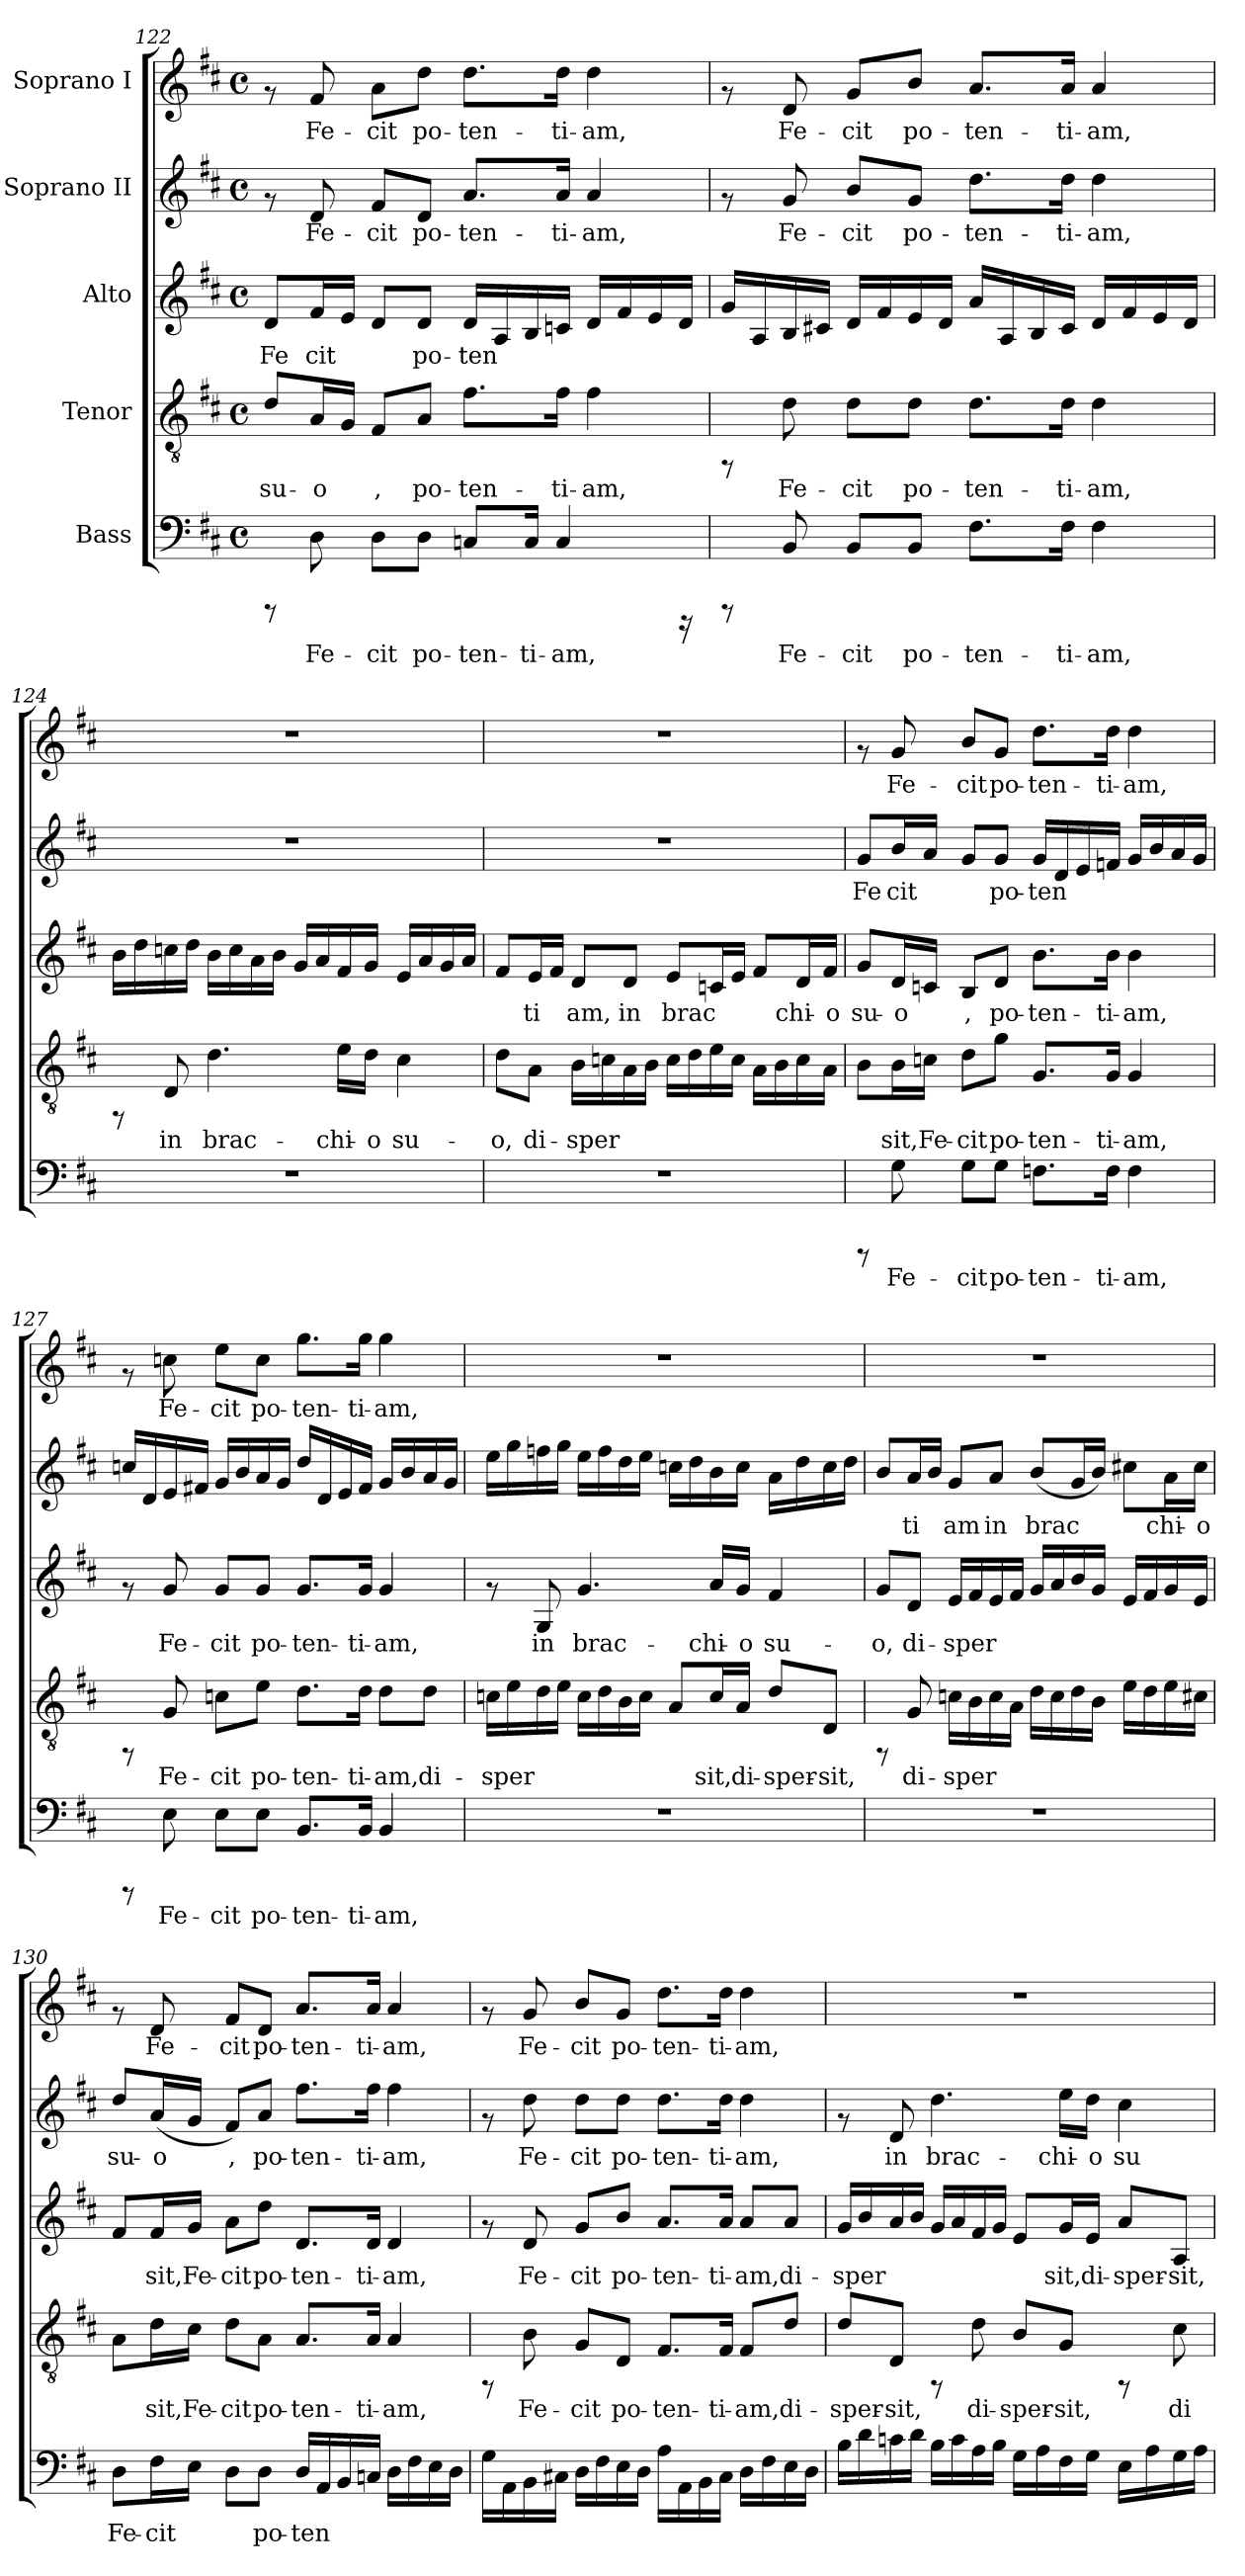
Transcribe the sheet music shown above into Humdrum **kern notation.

**kern	**text	**kern	**text	**kern	**text	**kern	**text	**kern	**text
*part5	*part5	*part4	*part4	*part3	*part3	*part2	*part2	*part1	*part1
*staff5	*staff5	*staff4	*staff4	*staff3	*staff3	*staff2	*staff2	*staff1	*staff1
*I"Bass	*	*I"Tenor	*	*I"Alto	*	*I"Soprano II	*	*I"Soprano I	*
*clefF4	*	*clefGv2	*	*clefG2	*	*clefG2	*	*clefG2	*
*k[f#c#]	*	*k[f#c#]	*	*k[f#c#]	*	*k[f#c#]	*	*k[f#c#]	*
*D:	*	*D:	*	*D:	*	*D:	*	*D:	*
*M4/4	*	*M4/4	*	*M4/4	*	*M4/4	*	*M4/4	*
*met(c)	*	*met(c)	*	*met(c)	*	*met(c)	*	*met(c)	*
=122	=122	=122	=122	=122	=122	=122	=122	=122	=122
!	!	!	!LO:LY:b	!	!LO:LY:b	!	!	!	!
8rCCC	.	8d/L	su-	8d/L	Fe	8rf	.	8rf	.
!	!LO:LY:b	!	!LO:LY:b	!	!LO:LY:b	!	!LO:LY:b	!	!LO:LY:b
8D\	Fe-	16A/	-o	16f#/	cit	8d/	Fe-	8f#/	Fe-
!	!	!	!LO:LY:b	!	!LO:LY:b	!	!	!	!
.	.	16G/J	.	16e/J	.	.	.	.	.
!	!LO:LY:b	!	!LO:LY:b	!	!LO:LY:b	!	!LO:LY:b	!	!LO:LY:b
8D\L	-cit	8F#/L	,	8d/L	.	8f#/L	-cit	8a\L	-cit
!	!LO:LY:b	!	!LO:LY:b	!	!LO:LY:b	!	!LO:LY:b	!	!LO:LY:b
8D\J	po-	8A/J	po-	8d/J	po-	8d/J	po-	8dd\J	po-
!	!LO:LY:b	!	!LO:LY:b	!	!LO:LY:b	!	!LO:LY:b	!	!LO:LY:b
8Cn/L	-ten-	8.f#\L	-ten-	16d/L	-ten-	8.a/L	-ten-	8.dd\L	-ten-
!	!	!	!	!	!LO:LY:b	!	!	!	!
.	.	.	.	16A/	--	.	.	.	.
!	!LO:LY:b	!	!	!	!LO:LY:b	!	!	!	!
16C/J	-ti-	.	.	16B/	--	.	.	.	.
!	!LO:LY:b	!	!LO:LY:b	!	!LO:LY:b	!	!LO:LY:b	!	!LO:LY:b
4C/	-am,	16f#\J	-ti-	16cn/J	--	16a/J	-ti-	16dd\J	-ti-
!	!	!	!LO:LY:b	!	!LO:LY:b	!	!LO:LY:b	!	!LO:LY:b
.	.	4f#\	-am,	16d/L	--	4a/	-am,	4dd\	-am,
!	!	!	!	!	!LO:LY:b	!	!	!	!
.	.	.	.	16f#/	--	.	.	.	.
!	!	!	!	!	!LO:LY:b	!	!	!	!
.	.	.	.	16e/	--	.	.	.	.
!	!	!	!	!	!LO:LY:b	!	!	!	!
16rBBBB	.	.	.	16d/J	--	.	.	.	.
=123	=123	=123	=123	=123	=123	=123	=123	=123	=123
!	!	!	!	!	!LO:LY:b	!	!	!	!
8rCCC	.	8rFF	.	16g/L	--	8rf	.	8rf	.
!	!	!	!	!	!LO:LY:b	!	!	!	!
.	.	.	.	16A/	--	.	.	.	.
!	!LO:LY:b	!	!LO:LY:b	!	!LO:LY:b	!	!LO:LY:b	!	!LO:LY:b
8BB/	Fe-	8d\	Fe-	16B/	--	8g/	Fe-	8d/	Fe-
!	!	!	!	!	!LO:LY:b	!	!	!	!
.	.	.	.	16c#X/J	--	.	.	.	.
!	!LO:LY:b	!	!LO:LY:b	!	!LO:LY:b	!	!LO:LY:b	!	!LO:LY:b
8BB/L	-cit	8d\L	-cit	16d/L	--	8b/L	-cit	8g/L	-cit
!	!	!	!	!	!LO:LY:b	!	!	!	!
.	.	.	.	16f#/	--	.	.	.	.
!	!LO:LY:b	!	!LO:LY:b	!	!LO:LY:b	!	!LO:LY:b	!	!LO:LY:b
8BB/J	po-	8d\J	po-	16e/	--	8g/J	po-	8b/J	po-
!	!	!	!	!	!LO:LY:b	!	!	!	!
.	.	.	.	16d/J	--	.	.	.	.
!	!LO:LY:b	!	!LO:LY:b	!	!LO:LY:b	!	!LO:LY:b	!	!LO:LY:b
8.F#\L	-ten-	8.d\L	-ten-	16a/L	--	8.dd\L	-ten-	8.a/L	-ten-
!	!	!	!	!	!LO:LY:b	!	!	!	!
.	.	.	.	16A/	--	.	.	.	.
!	!	!	!	!	!LO:LY:b	!	!	!	!
.	.	.	.	16B/	--	.	.	.	.
!	!LO:LY:b	!	!LO:LY:b	!	!LO:LY:b	!	!LO:LY:b	!	!LO:LY:b
16F#\J	-ti-	16d\J	-ti-	16c#/J	--	16dd\J	-ti-	16a/J	-ti-
!	!LO:LY:b	!	!LO:LY:b	!	!LO:LY:b	!	!LO:LY:b	!	!LO:LY:b
4F#\	-am,	4d\	-am,	16d/L	--	4dd\	-am,	4a/	-am,
!	!	!	!	!	!LO:LY:b	!	!	!	!
.	.	.	.	16f#/	--	.	.	.	.
!	!	!	!	!	!LO:LY:b	!	!	!	!
.	.	.	.	16e/	--	.	.	.	.
!	!	!	!	!	!LO:LY:b	!	!	!	!
.	.	.	.	16d/J	--	.	.	.	.
!!LO:PB:g=z
=124	=124	=124	=124	=124	=124	=124	=124	=124	=124
!	!	!	!	!	!LO:LY:b	!	!	!	!
1r	.	8rFF	.	16b\L	--	1r	.	1r	.
!	!	!	!	!	!LO:LY:b	!	!	!	!
.	.	.	.	16dd\	--	.	.	.	.
!	!	!	!LO:LY:b	!	!LO:LY:b	!	!	!	!
.	.	8D/	in	16ccn\	--	.	.	.	.
!	!	!	!	!	!LO:LY:b	!	!	!	!
.	.	.	.	16dd\J	--	.	.	.	.
!	!	!	!LO:LY:b	!	!LO:LY:b	!	!	!	!
.	.	4.d\	brac-	16b\L	--	.	.	.	.
!	!	!	!	!	!LO:LY:b	!	!	!	!
.	.	.	.	16cc\	--	.	.	.	.
!	!	!	!	!	!LO:LY:b	!	!	!	!
.	.	.	.	16a\	--	.	.	.	.
!	!	!	!	!	!LO:LY:b	!	!	!	!
.	.	.	.	16b\J	--	.	.	.	.
!	!	!	!	!	!LO:LY:b	!	!	!	!
.	.	.	.	16g/L	--	.	.	.	.
!	!	!	!	!	!LO:LY:b	!	!	!	!
.	.	.	.	16a/	--	.	.	.	.
!	!	!	!LO:LY:b	!	!LO:LY:b	!	!	!	!
.	.	16e\L	-chi-	16f#/	--	.	.	.	.
!	!	!	!LO:LY:b	!	!LO:LY:b	!	!	!	!
.	.	16d\J	-o	16g/J	--	.	.	.	.
!	!	!	!LO:LY:b	!	!LO:LY:b	!	!	!	!
.	.	4c#\	su-	16e/L	--	.	.	.	.
!	!	!	!	!	!LO:LY:b	!	!	!	!
.	.	.	.	16a/	--	.	.	.	.
!	!	!	!	!	!LO:LY:b	!	!	!	!
.	.	.	.	16g/	--	.	.	.	.
!	!	!	!	!	!LO:LY:b	!	!	!	!
.	.	.	.	16a/J	--	.	.	.	.
=125	=125	=125	=125	=125	=125	=125	=125	=125	=125
!	!	!	!LO:LY:b	!	!LO:LY:b	!	!	!	!
1r	.	8d\L	-o,	8f#/L	--	1r	.	1r	.
!	!	!	!LO:LY:b	!	!LO:LY:b	!	!	!	!
.	.	8A\J	di-	16e/	-ti-	.	.	.	.
!	!	!	!	!	!LO:LY:b	!	!	!	!
.	.	.	.	16f#/J	--	.	.	.	.
!	!	!	!LO:LY:b	!	!LO:LY:b	!	!	!	!
.	.	16B\L	-sper-	8d/L	-am,	.	.	.	.
!	!	!	!LO:LY:b	!	!	!	!	!	!
.	.	16cn\	--	.	.	.	.	.	.
!	!	!	!LO:LY:b	!	!LO:LY:b	!	!	!	!
.	.	16A\	--	8d/J	in	.	.	.	.
!	!	!	!LO:LY:b	!	!	!	!	!	!
.	.	16B\J	--	.	.	.	.	.	.
!	!	!	!LO:LY:b	!	!LO:LY:b	!	!	!	!
.	.	16c\L	--	8e/L	brac-	.	.	.	.
!	!	!	!LO:LY:b	!	!	!	!	!	!
.	.	16d\	--	.	.	.	.	.	.
!	!	!	!LO:LY:b	!	!LO:LY:b	!	!	!	!
.	.	16e\	--	16cn/	--	.	.	.	.
!	!	!	!LO:LY:b	!	!LO:LY:b	!	!	!	!
.	.	16c\J	--	16e/J	--	.	.	.	.
!	!	!	!LO:LY:b	!	!LO:LY:b	!	!	!	!
.	.	16A\L	--	8f#/L	--	.	.	.	.
!	!	!	!LO:LY:b	!	!	!	!	!	!
.	.	16B\	--	.	.	.	.	.	.
!	!	!	!LO:LY:b	!	!LO:LY:b	!	!	!	!
.	.	16c\	--	16d/	-chi-	.	.	.	.
!	!	!	!LO:LY:b	!	!LO:LY:b	!	!	!	!
.	.	16A\J	--	16f#/J	-o	.	.	.	.
=126	=126	=126	=126	=126	=126	=126	=126	=126	=126
!	!	!	!LO:LY:b	!	!LO:LY:b	!	!LO:LY:b	!	!
8rCCC	.	8B\L	--	8g/L	su-	8g/L	Fe	8rf	.
!	!LO:LY:b	!	!LO:LY:b	!	!LO:LY:b	!	!LO:LY:b	!	!LO:LY:b
8G\	Fe-	16B\	-sit,	16d/	-o	16b/	cit	8g/	Fe-
!	!	!	!LO:LY:b	!	!LO:LY:b	!	!LO:LY:b	!	!
.	.	16cn\J	Fe-	16cn/J	.	16a/J	.	.	.
!	!LO:LY:b	!	!LO:LY:b	!	!LO:LY:b	!	!LO:LY:b	!	!LO:LY:b
8G\L	-cit	8d\L	-cit	8B/L	,	8g/L	.	8b/L	-cit
!	!LO:LY:b	!	!LO:LY:b	!	!LO:LY:b	!	!LO:LY:b	!	!LO:LY:b
8G\J	po-	8g\J	po-	8d/J	po-	8g/J	po-	8g/J	po-
!	!LO:LY:b	!	!LO:LY:b	!	!LO:LY:b	!	!LO:LY:b	!	!LO:LY:b
8.Fn\L	-ten-	8.G/L	-ten-	8.b\L	-ten-	16g/L	-ten-	8.dd\L	-ten-
!	!	!	!	!	!	!	!LO:LY:b	!	!
.	.	.	.	.	.	16d/	--	.	.
!	!	!	!	!	!	!	!LO:LY:b	!	!
.	.	.	.	.	.	16e/	--	.	.
!	!LO:LY:b	!	!LO:LY:b	!	!LO:LY:b	!	!LO:LY:b	!	!LO:LY:b
16F\J	-ti-	16G/J	-ti-	16b\J	-ti-	16fn/J	--	16dd\J	-ti-
!	!LO:LY:b	!	!LO:LY:b	!	!LO:LY:b	!	!LO:LY:b	!	!LO:LY:b
4F\	-am,	4G/	-am,	4b\	-am,	16g/L	--	4dd\	-am,
!	!	!	!	!	!	!	!LO:LY:b	!	!
.	.	.	.	.	.	16b/	--	.	.
!	!	!	!	!	!	!	!LO:LY:b	!	!
.	.	.	.	.	.	16a/	--	.	.
!	!	!	!	!	!	!	!LO:LY:b	!	!
.	.	.	.	.	.	16g/J	--	.	.
!!LO:PB:g=z
=127	=127	=127	=127	=127	=127	=127	=127	=127	=127
!	!	!	!	!	!	!	!LO:LY:b	!	!
8rCCC	.	8rFF	.	8rf	.	16ccn/L	--	8rf	.
!	!	!	!	!	!	!	!LO:LY:b	!	!
.	.	.	.	.	.	16d/	--	.	.
!	!LO:LY:b	!	!LO:LY:b	!	!LO:LY:b	!	!LO:LY:b	!	!LO:LY:b
8E\	Fe-	8G/	Fe-	8g/	Fe-	16e/	--	8ccn\	Fe-
!	!	!	!	!	!	!	!LO:LY:b	!	!
.	.	.	.	.	.	16f#X/J	--	.	.
!	!LO:LY:b	!	!LO:LY:b	!	!LO:LY:b	!	!LO:LY:b	!	!LO:LY:b
8E\L	-cit	8cn\L	-cit	8g/L	-cit	16g/L	--	8ee\L	-cit
!	!	!	!	!	!	!	!LO:LY:b	!	!
.	.	.	.	.	.	16b/	--	.	.
!	!LO:LY:b	!	!LO:LY:b	!	!LO:LY:b	!	!LO:LY:b	!	!LO:LY:b
8E\J	po-	8e\J	po-	8g/J	po-	16a/	--	8cc\J	po-
!	!	!	!	!	!	!	!LO:LY:b	!	!
.	.	.	.	.	.	16g/J	--	.	.
!	!LO:LY:b	!	!LO:LY:b	!	!LO:LY:b	!	!LO:LY:b	!	!LO:LY:b
8.BB/L	-ten-	8.d\L	-ten-	8.g/L	-ten-	16dd/L	--	8.gg\L	-ten-
!	!	!	!	!	!	!	!LO:LY:b	!	!
.	.	.	.	.	.	16d/	--	.	.
!	!	!	!	!	!	!	!LO:LY:b	!	!
.	.	.	.	.	.	16e/	--	.	.
!	!LO:LY:b	!	!LO:LY:b	!	!LO:LY:b	!	!LO:LY:b	!	!LO:LY:b
16BB/J	-ti-	16d\J	-ti-	16g/J	-ti-	16f#/J	--	16gg\J	-ti-
!	!LO:LY:b	!	!LO:LY:b	!	!LO:LY:b	!	!LO:LY:b	!	!LO:LY:b
4BB/	-am,	8d\L	-am,	4g/	-am,	16g/L	--	4gg\	-am,
!	!	!	!	!	!	!	!LO:LY:b	!	!
.	.	.	.	.	.	16b/	--	.	.
!	!	!	!LO:LY:b	!	!	!	!LO:LY:b	!	!
.	.	8d\J	di-	.	.	16a/	--	.	.
!	!	!	!	!	!	!	!LO:LY:b	!	!
.	.	.	.	.	.	16g/J	--	.	.
=128	=128	=128	=128	=128	=128	=128	=128	=128	=128
!	!	!	!LO:LY:b	!	!	!	!LO:LY:b	!	!
1r	.	16cn\L	-sper-	8rf	.	16ee\L	--	1r	.
!	!	!	!LO:LY:b	!	!	!	!LO:LY:b	!	!
.	.	16e\	--	.	.	16gg\	--	.	.
!	!	!	!LO:LY:b	!	!LO:LY:b	!	!LO:LY:b	!	!
.	.	16d\	--	8G/	in	16ffn\	--	.	.
!	!	!	!LO:LY:b	!	!	!	!LO:LY:b	!	!
.	.	16e\J	--	.	.	16gg\J	--	.	.
!	!	!	!LO:LY:b	!	!LO:LY:b	!	!LO:LY:b	!	!
.	.	16c\L	--	4.g/	brac-	16ee\L	--	.	.
!	!	!	!LO:LY:b	!	!	!	!LO:LY:b	!	!
.	.	16d\	--	.	.	16ff\	--	.	.
!	!	!	!LO:LY:b	!	!	!	!LO:LY:b	!	!
.	.	16B\	--	.	.	16dd\	--	.	.
!	!	!	!LO:LY:b	!	!	!	!LO:LY:b	!	!
.	.	16c\J	--	.	.	16ee\J	--	.	.
!	!	!	!LO:LY:b	!	!	!	!LO:LY:b	!	!
.	.	8A/L	--	.	.	16ccn\L	--	.	.
!	!	!	!	!	!	!	!LO:LY:b	!	!
.	.	.	.	.	.	16dd\	--	.	.
!	!	!	!LO:LY:b	!	!LO:LY:b	!	!LO:LY:b	!	!
.	.	16c/	-sit,	16a/L	-chi-	16b\	--	.	.
!	!	!	!LO:LY:b	!	!LO:LY:b	!	!LO:LY:b	!	!
.	.	16A/J	di-	16g/J	-o	16cc\J	--	.	.
!	!	!	!LO:LY:b	!	!LO:LY:b	!	!LO:LY:b	!	!
.	.	8d/L	-sper-	4f#/	su-	16a\L	--	.	.
!	!	!	!	!	!	!	!LO:LY:b	!	!
.	.	.	.	.	.	16dd\	--	.	.
!	!	!	!LO:LY:b	!	!	!	!LO:LY:b	!	!
.	.	8D/J	-sit,	.	.	16cc\	--	.	.
!	!	!	!	!	!	!	!LO:LY:b	!	!
.	.	.	.	.	.	16dd\J	--	.	.
=129	=129	=129	=129	=129	=129	=129	=129	=129	=129
!	!	!	!	!	!LO:LY:b	!	!LO:LY:b	!	!
1r	.	8rFF	.	8g/L	-o,	8b/L	--	1r	.
!	!	!	!LO:LY:b	!	!LO:LY:b	!	!LO:LY:b	!	!
.	.	8G/	di-	8d/J	di-	16a/	-ti-	.	.
!	!	!	!	!	!	!	!LO:LY:b	!	!
.	.	.	.	.	.	16b/J	--	.	.
!	!	!	!LO:LY:b	!	!LO:LY:b	!	!LO:LY:b	!	!
.	.	16cn\L	-sper-	16e/L	-sper-	8g/L	-am	.	.
!	!	!	!LO:LY:b	!	!LO:LY:b	!	!	!	!
.	.	16B\	--	16f#/	--	.	.	.	.
!	!	!	!LO:LY:b	!	!LO:LY:b	!	!LO:LY:b	!	!
.	.	16c\	--	16e/	--	8a/J	in	.	.
!	!	!	!LO:LY:b	!	!LO:LY:b	!	!	!	!
.	.	16A\J	--	16f#/J	--	.	.	.	.
!	!	!	!LO:LY:b	!	!LO:LY:b	!	!LO:LY:b	!	!
.	.	16d\L	--	16g/L	--	(>8b/L	brac-	.	.
!	!	!	!LO:LY:b	!	!LO:LY:b	!	!	!	!
.	.	16c\	--	16a/	--	.	.	.	.
!	!	!	!LO:LY:b	!	!LO:LY:b	!	!LO:LY:b	!	!
.	.	16d\	--	16b/	--	16g/	--	.	.
!	!	!	!LO:LY:b	!	!LO:LY:b	!	!LO:LY:b	!	!
.	.	16B\J	--	16g/J	--	16b/J)	--	.	.
!	!	!	!LO:LY:b	!	!LO:LY:b	!	!LO:LY:b	!	!
.	.	16e\L	--	16e/L	--	8cc#X\L	--	.	.
!	!	!	!LO:LY:b	!	!LO:LY:b	!	!	!	!
.	.	16d\	--	16f#/	--	.	.	.	.
!	!	!	!LO:LY:b	!	!LO:LY:b	!	!LO:LY:b	!	!
.	.	16e\	--	16g/	--	16a\	-chi-	.	.
!	!	!	!LO:LY:b	!	!LO:LY:b	!	!LO:LY:b	!	!
.	.	16c#X\J	--	16e/J	--	16cc#\J	-o	.	.
!!LO:PB:g=z
=130	=130	=130	=130	=130	=130	=130	=130	=130	=130
!	!LO:LY:b	!	!LO:LY:b	!	!LO:LY:b	!	!LO:LY:b	!	!
8D\L	Fe-	8A\L	--	8f#/L	--	8dd/L	su-	8rf	.
!	!LO:LY:b	!	!LO:LY:b	!	!LO:LY:b	!	!LO:LY:b	!	!LO:LY:b
16F#\	-cit	16d\	-sit,	16f#/	-sit,	(<16a/	-o	8d/	Fe-
!	!LO:LY:b	!	!LO:LY:b	!	!LO:LY:b	!	!LO:LY:b	!	!
16E\J	.	16c#\J	Fe-	16g/J	Fe-	16g/J	.	.	.
!	!LO:LY:b	!	!LO:LY:b	!	!LO:LY:b	!	!LO:LY:b	!	!LO:LY:b
8D\L	.	8d\L	-cit	8a\L	-cit	8f#/L)	,	8f#/L	-cit
!	!LO:LY:b	!	!LO:LY:b	!	!LO:LY:b	!	!LO:LY:b	!	!LO:LY:b
8D\J	po-	8A\J	po-	8dd\J	po-	8a/J	po-	8d/J	po-
!	!LO:LY:b	!	!LO:LY:b	!	!LO:LY:b	!	!LO:LY:b	!	!LO:LY:b
16D/L	-ten-	8.A/L	-ten-	8.d/L	-ten-	8.ff#\L	-ten-	8.a/L	-ten-
!	!LO:LY:b	!	!	!	!	!	!	!	!
16AA/	--	.	.	.	.	.	.	.	.
!	!LO:LY:b	!	!	!	!	!	!	!	!
16BB/	--	.	.	.	.	.	.	.	.
!	!LO:LY:b	!	!LO:LY:b	!	!LO:LY:b	!	!LO:LY:b	!	!LO:LY:b
16Cn/J	--	16A/J	-ti-	16d/J	-ti-	16ff#\J	-ti-	16a/J	-ti-
!	!LO:LY:b	!	!LO:LY:b	!	!LO:LY:b	!	!LO:LY:b	!	!LO:LY:b
16D\L	--	4A/	-am,	4d/	-am,	4ff#\	-am,	4a/	-am,
!	!LO:LY:b	!	!	!	!	!	!	!	!
16F#\	--	.	.	.	.	.	.	.	.
!	!LO:LY:b	!	!	!	!	!	!	!	!
16E\	--	.	.	.	.	.	.	.	.
!	!LO:LY:b	!	!	!	!	!	!	!	!
16D\J	--	.	.	.	.	.	.	.	.
=131	=131	=131	=131	=131	=131	=131	=131	=131	=131
!	!LO:LY:b	!	!	!	!	!	!	!	!
16G\L	--	8rFF	.	8rf	.	8rf	.	8rf	.
!	!LO:LY:b	!	!	!	!	!	!	!	!
16AA\	--	.	.	.	.	.	.	.	.
!	!LO:LY:b	!	!LO:LY:b	!	!LO:LY:b	!	!LO:LY:b	!	!LO:LY:b
16BB\	--	8B\	Fe-	8d/	Fe-	8dd\	Fe-	8g/	Fe-
!	!LO:LY:b	!	!	!	!	!	!	!	!
16C#X\J	--	.	.	.	.	.	.	.	.
!	!LO:LY:b	!	!LO:LY:b	!	!LO:LY:b	!	!LO:LY:b	!	!LO:LY:b
16D\L	--	8G/L	-cit	8g/L	-cit	8dd\L	-cit	8b/L	-cit
!	!LO:LY:b	!	!	!	!	!	!	!	!
16F#\	--	.	.	.	.	.	.	.	.
!	!LO:LY:b	!	!LO:LY:b	!	!LO:LY:b	!	!LO:LY:b	!	!LO:LY:b
16E\	--	8D/J	po-	8b/J	po-	8dd\J	po-	8g/J	po-
!	!LO:LY:b	!	!	!	!	!	!	!	!
16D\J	--	.	.	.	.	.	.	.	.
!	!LO:LY:b	!	!LO:LY:b	!	!LO:LY:b	!	!LO:LY:b	!	!LO:LY:b
16A\L	--	8.F#/L	-ten-	8.a/L	-ten-	8.dd\L	-ten-	8.dd\L	-ten-
!	!LO:LY:b	!	!	!	!	!	!	!	!
16AA\	--	.	.	.	.	.	.	.	.
!	!LO:LY:b	!	!	!	!	!	!	!	!
16BB\	--	.	.	.	.	.	.	.	.
!	!LO:LY:b	!	!LO:LY:b	!	!LO:LY:b	!	!LO:LY:b	!	!LO:LY:b
16C#\J	--	16F#/J	-ti-	16a/J	-ti-	16dd\J	-ti-	16dd\J	-ti-
!	!LO:LY:b	!	!LO:LY:b	!	!LO:LY:b	!	!LO:LY:b	!	!LO:LY:b
16D\L	--	8F#/L	-am,	8a/L	-am,	4dd\	-am,	4dd\	-am,
!	!LO:LY:b	!	!	!	!	!	!	!	!
16F#\	--	.	.	.	.	.	.	.	.
!	!LO:LY:b	!	!LO:LY:b	!	!LO:LY:b	!	!	!	!
16E\	--	8d/J	di-	8a/J	di-	.	.	.	.
!	!LO:LY:b	!	!	!	!	!	!	!	!
16D\J	--	.	.	.	.	.	.	.	.
!!LO:PB:g=z
=132	=132	=132	=132	=132	=132	=132	=132	=132	=132
!	!LO:LY:b	!	!LO:LY:b	!	!LO:LY:b	!	!	!	!
16B\L	--	8d/L	-sper-	16g/L	-sper-	8rf	.	1r	.
!	!LO:LY:b	!	!	!	!LO:LY:b	!	!	!	!
16d\	--	.	.	16b/	--	.	.	.	.
!	!LO:LY:b	!	!LO:LY:b	!	!LO:LY:b	!	!LO:LY:b	!	!
16cn\	--	8D/J	-sit,	16a/	--	8d/	in	.	.
!	!LO:LY:b	!	!	!	!LO:LY:b	!	!	!	!
16d\J	--	.	.	16b/J	--	.	.	.	.
!	!LO:LY:b	!	!	!	!LO:LY:b	!	!LO:LY:b	!	!
16B\L	--	8rFF	.	16g/L	--	4.dd\	brac-	.	.
!	!LO:LY:b	!	!	!	!LO:LY:b	!	!	!	!
16c\	--	.	.	16a/	--	.	.	.	.
!	!LO:LY:b	!	!LO:LY:b	!	!LO:LY:b	!	!	!	!
16A\	--	8d\	di-	16f#/	--	.	.	.	.
!	!LO:LY:b	!	!	!	!LO:LY:b	!	!	!	!
16B\J	--	.	.	16g/J	--	.	.	.	.
!	!LO:LY:b	!	!LO:LY:b	!	!LO:LY:b	!	!	!	!
16G\L	--	8B/L	-sper-	8e/L	--	.	.	.	.
!	!LO:LY:b	!	!	!	!	!	!	!	!
16A\	--	.	.	.	.	.	.	.	.
!	!LO:LY:b	!	!LO:LY:b	!	!LO:LY:b	!	!LO:LY:b	!	!
16F#\	--	8G/J	-sit,	16g/	-sit,	16ee\L	-chi-	.	.
!	!LO:LY:b	!	!	!	!LO:LY:b	!	!LO:LY:b	!	!
16G\J	--	.	.	16e/J	di-	16dd\J	-o	.	.
!	!LO:LY:b	!	!	!	!LO:LY:b	!	!LO:LY:b	!	!
16E\L	--	8rFF	.	8a/L	-sper-	4cc#\	su-	.	.
!	!LO:LY:b	!	!	!	!	!	!	!	!
16A\	--	.	.	.	.	.	.	.	.
!	!LO:LY:b	!	!LO:LY:b	!	!LO:LY:b	!	!	!	!
16G\	--	8c#\	di-	8A/J	-sit,	.	.	.	.
!	!LO:LY:b	!	!	!	!	!	!	!	!
16A\J	--	.	.	.	.	.	.	.	.
=	=	=	=	=	=	=	=	=	=
*-	*-	*-	*-	*-	*-	*-	*-	*-	*-
